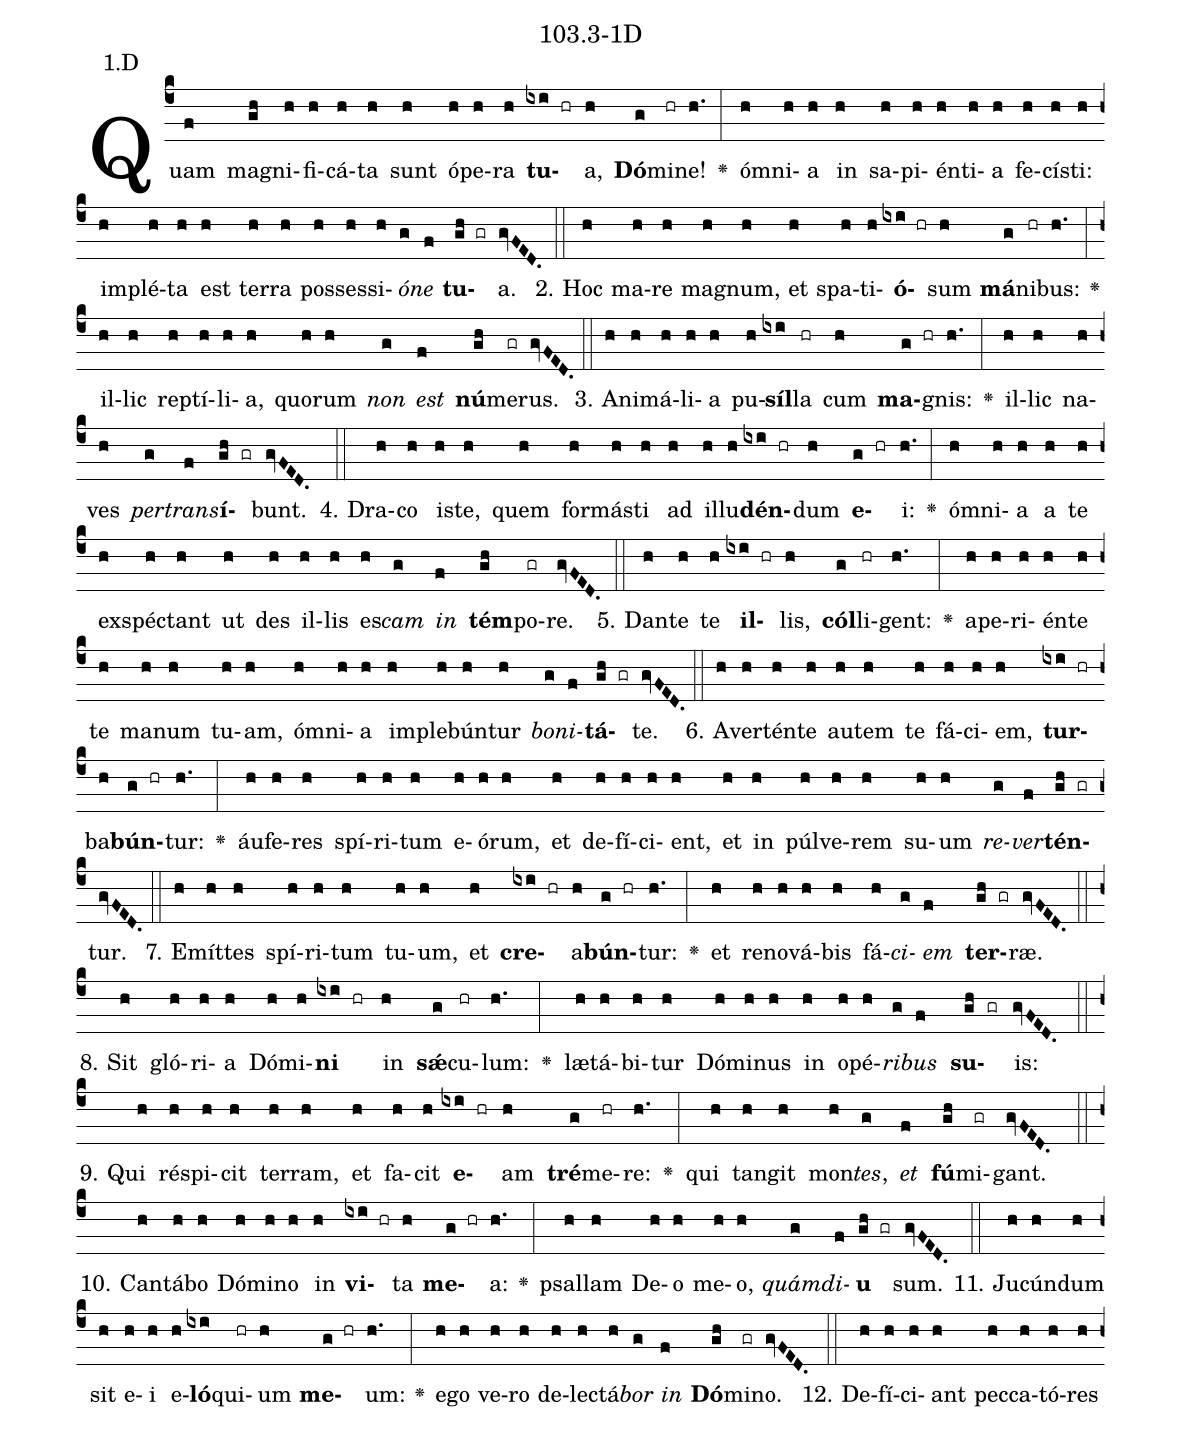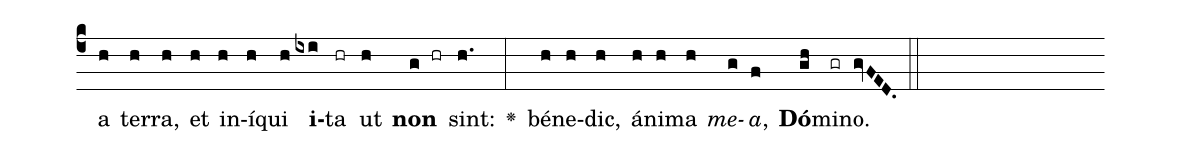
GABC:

name: 103.3-1D;
annotation: 1.D;
%%
(c4)Quam(f) ma(gh)gni(h)fi(h)cá(h)ta(h) sunt(h) ó(h)pe(h)ra(h) <b>tu</b>(ixi hr)a,(h) <b>Dó</b>(g)mi(hr)ne!(h.) <v>\greheightstar</v>(:) óm(h)ni(h)a(h) in(h) sa(h)pi(h)én(h)ti(h)a(h) fe(h)cís(h)ti:(h) im(h)plé(h)ta(h) est(h) ter(h)ra(h) pos(h)ses(h)si(h)<i>ó</i>(g)<i>ne</i>(f) <b>tu</b>(gh gr)a.(gvFED.) (::)
2. Hoc(h) ma(h)re(h) ma(h)gnum,(h) et(h) spa(h)ti(h)<b>ó</b>(ixi hr)sum(h) <b>má</b>(g)ni(hr)bus:(h.) <v>\greheightstar</v>(:) il(h)lic(h) rep(h)tí(h)li(h)a,(h) quo(h)rum(h) <i>non</i>(g) <i>est</i>(f) <b>nú</b>(gh)me(gr)rus.(gvFED.) (::)
3. A(h)ni(h)má(h)li(h)a(h) pu(h)<b>síl</b>(ixi)la(hr) cum(h) <b>ma</b>(g hr)gnis:(h.) <v>\greheightstar</v>(:) il(h)lic(h) na(h)ves(h) <i>per</i>(g)<i>trans</i>(f)<b>í</b>(gh gr)bunt.(gvFED.) (::)
4. Dra(h)co(h) is(h)te,(h) quem(h) for(h)más(h)ti(h) ad(h) il(h)lu(h)<b>dén</b>(ixi hr)dum(h) <b>e</b>(g hr)i:(h.) <v>\greheightstar</v>(:) óm(h)ni(h)a(h) a(h) te(h) ex(h)spéc(h)tant(h) ut(h) des(h) il(h)lis(h) es(h)<i>cam</i>(g) <i>in</i>(f) <b>tém</b>(gh)po(gr)re.(gvFED.) (::)
5. Dan(h)te(h) te(h) <b>il</b>(ixi hr)lis,(h) <b>cól</b>(g)li(hr)gent:(h.) <v>\greheightstar</v>(:) a(h)pe(h)ri(h)én(h)te(h) te(h) ma(h)num(h) tu(h)am,(h) óm(h)ni(h)a(h) im(h)ple(h)bún(h)tur(h) <i>bo</i>(g)<i>ni</i>(f)<b>tá</b>(gh gr)te.(gvFED.) (::)
6. A(h)ver(h)tén(h)te(h) au(h)tem(h) te(h) fá(h)ci(h)em,(h) <b>tur</b>(ixi hr)ba(h)<b>bún</b>(g hr)tur:(h.) <v>\greheightstar</v>(:) áu(h)fe(h)res(h) spí(h)ri(h)tum(h) e(h)ó(h)rum,(h) et(h) de(h)fí(h)ci(h)ent,(h) et(h) in(h) púl(h)ve(h)rem(h) su(h)um(h) <i>re</i>(g)<i>ver</i>(f)<b>tén</b>(gh gr)tur.(gvFED.) (::)
7. E(h)mít(h)tes(h) spí(h)ri(h)tum(h) tu(h)um,(h) et(h) <b>cre</b>(ixi hr)a(h)<b>bún</b>(g hr)tur:(h.) <v>\greheightstar</v>(:) et(h) re(h)no(h)vá(h)bis(h) fá(h)<i>ci</i>(g)<i>em</i>(f) <b>ter</b>(gh gr)ræ.(gvFED.) (::)
8. Sit(h) gló(h)ri(h)a(h) Dó(h)mi(h)<b>ni</b>(ixi hr) in(h) <b>sǽ</b>(g)cu(hr)lum:(h.) <v>\greheightstar</v>(:) læ(h)tá(h)bi(h)tur(h) Dó(h)mi(h)nus(h) in(h) o(h)pé(h)<i>ri</i>(g)<i>bus</i>(f) <b>su</b>(gh gr)is:(gvFED.) (::)
9. Qui(h) ré(h)spi(h)cit(h) ter(h)ram,(h) et(h) fa(h)cit(h) <b>e</b>(ixi hr)am(h) <b>tré</b>(g)me(hr)re:(h.) <v>\greheightstar</v>(:) qui(h) tan(h)git(h) mon(h)<i>tes</i>,(g) <i>et</i>(f) <b>fú</b>(gh)mi(gr)gant.(gvFED.) (::)
10. Can(h)tá(h)bo(h) Dó(h)mi(h)no(h) in(h) <b>vi</b>(ixi hr)ta(h) <b>me</b>(g hr)a:(h.) <v>\greheightstar</v>(:) psal(h)lam(h) De(h)o(h) me(h)o,(h) <i>quám</i>(g)<i>di</i>(f)<b>u</b>(gh gr) sum.(gvFED.) (::)
11. Ju(h)cún(h)dum(h) sit(h) e(h)i(h) e(h)<b>ló</b>(ixi)qui(hr)um(h) <b>me</b>(g hr)um:(h.) <v>\greheightstar</v>(:) e(h)go(h) ve(h)ro(h) de(h)lec(h)tá(h)<i>bor</i>(g) <i>in</i>(f) <b>Dó</b>(gh)mi(gr)no.(gvFED.) (::)
12. De(h)fí(h)ci(h)ant(h) pec(h)ca(h)tó(h)res(h) a(h) ter(h)ra,(h) et(h) in(h)í(h)qui(h) <b>i</b>(ixi)ta(hr) ut(h) <b>non</b>(g hr) sint:(h.) <v>\greheightstar</v>(:) bé(h)ne(h)dic,(h) á(h)ni(h)ma(h) <i>me</i>(g)<i>a</i>,(f) <b>Dó</b>(gh)mi(gr)no.(gvFED.) (::)
